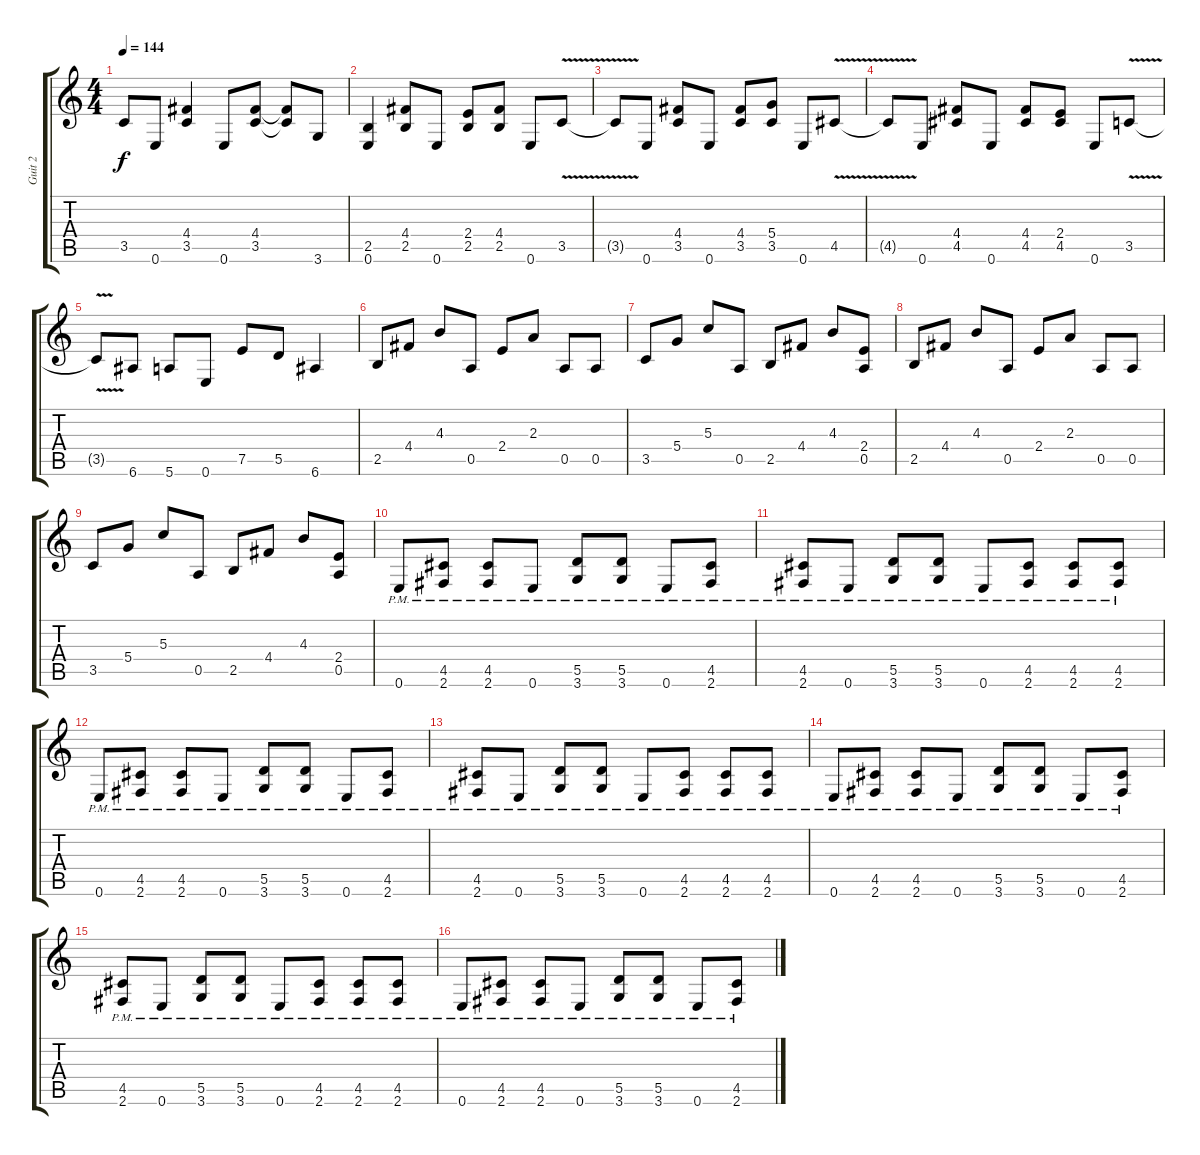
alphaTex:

\track ("Guit 2" "Guit 2") {instrument distortionguitar}
\staff {score tabs}
\tuning (E4 B3 G3 D3 A2 E2) {hide}
\ts (4 4)
\tempo 144
\clef g2
\ks c
3.5{t}.8{dy f} 0.6.8 (4.4 3.5).4 0.6.8 (4.4 3.5).8 (4.4{t} 3.5{t}).8 3.6.8 |
(2.5 0.6).4 (4.4 2.5).8 0.6.8 (2.4 2.5).8 (4.4 2.5).8 0.6.8 3.5{v}.8 |
3.5{t}.8 0.6.8 (4.4 3.5).8 0.6.8 (4.4 3.5).8 (5.4 3.5).8 0.6.8 4.5{v}.8 |
4.5{t}.8 0.6.8 (4.4 4.5).8 0.6.8 (4.4 4.5).8 (2.4 4.5).8 0.6.8 3.5{v}.8 |
3.5{t}.8 6.6.8 5.6.8 0.6.8 7.5.8 5.5.8 6.6.4 |
2.5.8{instrument distortionguitar} 4.4.8 4.3.8 0.5.8 2.4.8 2.3.8 0.5.8 0.5.8 |
3.5.8 5.4.8 5.3.8 0.5.8 2.5.8 4.4.8 4.3.8 (2.4 0.5).8 |
2.5.8 4.4.8 4.3.8 0.5.8 2.4.8 2.3.8 0.5.8 0.5.8 |
3.5.8 5.4.8 5.3.8 0.5.8 2.5.8 4.4.8 4.3.8 (2.4 0.5).8 |
0.6{pm}.8 (4.5{pm} 2.6{pm}).8 (4.5{pm} 2.6{pm}).8 0.6{pm}.8 (5.5{pm} 3.6{pm}).8 (5.5{pm} 3.6{pm}).8 0.6{pm}.8 (4.5{pm} 2.6{pm}).8 |
(4.5{pm} 2.6{pm}).8 0.6{pm}.8 (5.5{pm} 3.6{pm}).8 (5.5{pm} 3.6{pm}).8 0.6{pm}.8 (4.5{pm} 2.6{pm}).8 (4.5{pm} 2.6{pm}).8 (4.5{pm} 2.6{pm}).8 |
0.6{pm}.8 (4.5{pm} 2.6{pm}).8 (4.5{pm} 2.6{pm}).8 0.6{pm}.8 (5.5{pm} 3.6{pm}).8 (5.5{pm} 3.6{pm}).8 0.6{pm}.8 (4.5{pm} 2.6{pm}).8 |
(4.5{pm} 2.6{pm}).8 0.6{pm}.8 (5.5{pm} 3.6{pm}).8 (5.5{pm} 3.6{pm}).8 0.6{pm}.8 (4.5{pm} 2.6{pm}).8 (4.5{pm} 2.6{pm}).8 (4.5{pm} 2.6{pm}).8 |
0.6{pm}.8 (4.5{pm} 2.6{pm}).8 (4.5{pm} 2.6{pm}).8 0.6{pm}.8 (5.5{pm} 3.6{pm}).8 (5.5{pm} 3.6{pm}).8 0.6{pm}.8 (4.5{pm} 2.6{pm}).8 |
(4.5{pm} 2.6{pm}).8 0.6{pm}.8 (5.5{pm} 3.6{pm}).8 (5.5{pm} 3.6{pm}).8 0.6{pm}.8 (4.5{pm} 2.6{pm}).8 (4.5{pm} 2.6{pm}).8 (4.5{pm} 2.6{pm}).8 |
0.6{pm}.8 (4.5{pm} 2.6{pm}).8 (4.5{pm} 2.6{pm}).8 0.6{pm}.8 (5.5{pm} 3.6{pm}).8 (5.5{pm} 3.6{pm}).8 0.6{pm}.8 (4.5{pm} 2.6{pm}).8
